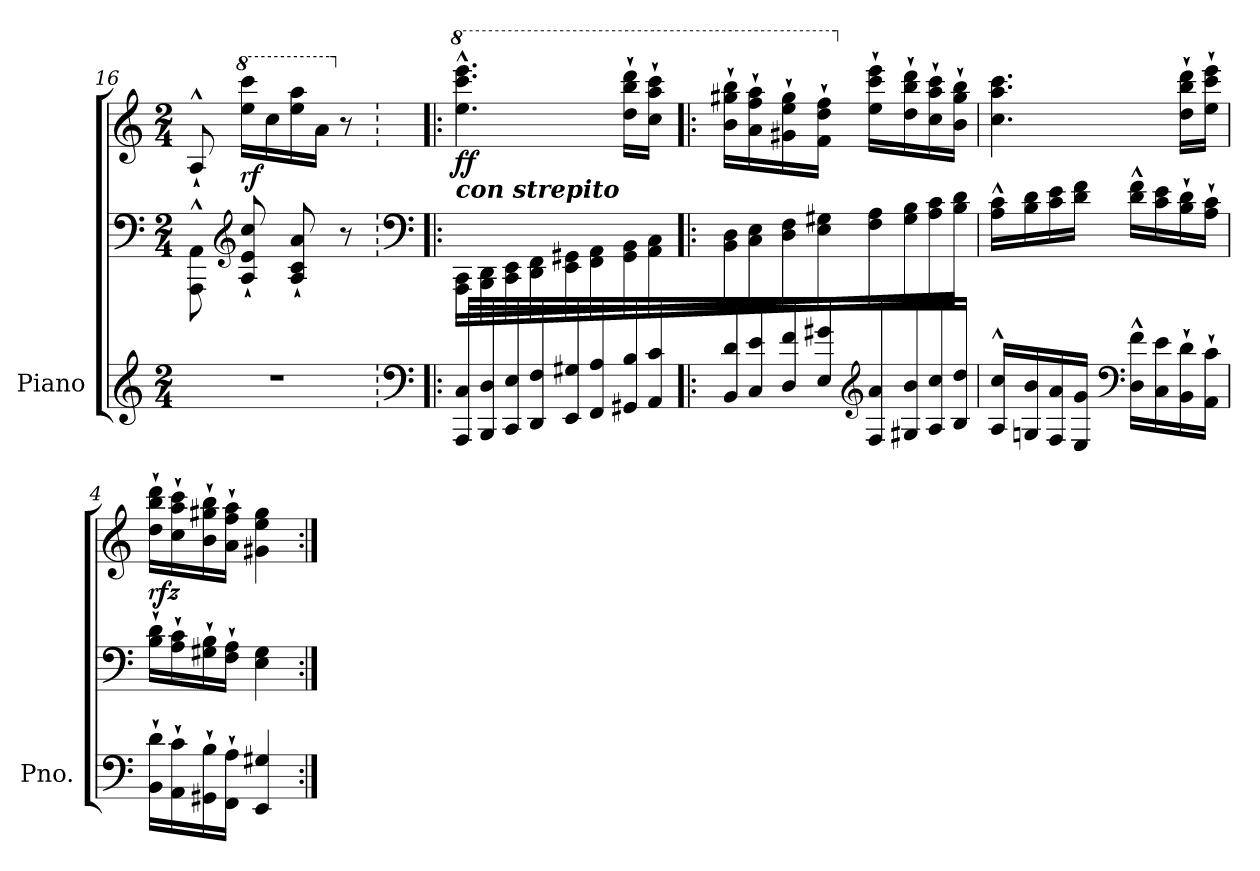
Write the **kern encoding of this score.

**kern	**kern	**kern	**dynam
*part1	*part1	*part1	*part1
*staff3	*staff2	*staff1	*staff1/2/3
*I"Piano	*	*	*
*I'Pno.	*	*	*
*clefG2	*clefF4	*clefG2	*
*k[]	*k[]	*k[]	*
*M2/4	*M2/4	*M2/4	*
=16	=16	=16	=16
2r	8AAA\^^ 8AA\^^	8A^^`/	.
*	*clefG2	*	*
*	*	*8va	*
!	!	!	!LO:DY:b
.	8A/` 8e/` 8cc/`	16eee\ 16cccc\LL	rf
.	.	16ccc\	.
.	8A/` 8c/` 8a/`	16eee\ 16aaa\	.
.	.	16aa\JJ	.
*	*	*X8va	*
.	8r	8r	.
!!LO:PB:g=z
=1|!:	=1|!:	=1|!:	=1|!:
*clefF4	*clefF4	*	*
*	*	*8va	*
!	!	!LO:TX:b:Bi:t=con strepito	!
!	!	!	!LO:DY:b
16AAA/ 16C/LL	16AAA\ 16CC\LL	4.eee\^^ 4.cccc\^^ 4.eeee\^^	ff
16BBB/ 16D/	16BBB\ 16DD\	.	.
16CC/ 16E/	16CC\ 16EE\	.	.
16DD/ 16F/	16DD\ 16FF\	.	.
16EE/ 16G#X/	16EE\ 16GG#X\	.	.
16FF/ 16A/	16FF\ 16AA\	.	.
16GG#X/ 16B/	16GG#\ 16BB\	16ddd\` 16bbb\` 16dddd\`LL	.
16AA/ 16c/	16AA\ 16C\	16ccc\` 16aaa\` 16cccc\`JJ	.
=2	=2	=2	=2
16BB/ 16d/	16BB\ 16D\	16bb\` 16ggg#X\` 16bbb\`LL	.
16C/ 16e/	16C\ 16E\	16aa\` 16fff\` 16aaa\`	.
16D/ 16f/	16D\ 16F\	16gg#X\` 16eee\` 16ggg#\`	.
16E/ 16g#X/	16E\ 16G#X\	16ff\` 16ddd\` 16fff\`JJ	.
*clefG2	*	*	*
*	*	*X8va	*
16F/ 16a/	16F\ 16A\	16ee\` 16ccc\` 16eee\`LL	.
16G#X/ 16b/	16G#\ 16B\	16dd\` 16bb\` 16ddd\`	.
16A/ 16cc/	16A\ 16c\	16cc\` 16aa\` 16ccc\`	.
16B/ 16dd/JJ	16B\ 16d\JJ	16b\` 16gg#\` 16bb\`JJ	.
=3	=3	=3	=3
16A/^^ 16cc/^^LL	16A\^^ 16c\^^LL	4.cc\ 4.aa\ 4.ccc\	.
16Gn/ 16b/	16B\ 16d\	.	.
16F/ 16a/	16c\ 16e\	.	.
16E/ 16g/JJ	16d\ 16f\JJ	.	.
*clefF4	*	*	*
16D\^^ 16f\^^LL	16d\^^ 16f\^^LL	.	.
16C\ 16e\	16c\ 16e\	.	.
16BB\` 16d\`	16B\` 16d\`	16dd\` 16bb\` 16ddd\`LL	.
16AA\` 16c\`JJ	16A\` 16c\`JJ	16ee\` 16ccc\` 16eee\`JJ	.
=4	=4	=4	=4
!	!	!	!LO:DY:b
16BB\` 16d\`LL	16B\` 16d\`LL	16dd\` 16bb\` 16ddd\`LL	rfz
16AA\` 16c\`	16A\` 16c\`	16cc\` 16aa\` 16ccc\`	.
16GG#X\` 16B\`	16G#X\` 16B\`	16b\` 16gg#X\` 16bb\`	.
16FF\` 16A\`JJ	16F\` 16A\`JJ	16a\` 16ff\` 16aa\`JJ	.
4EE/ 4G#X/	4E\ 4G#\	4g#X\ 4ee\ 4gg#\	.
=:|!	=:|!	=:|!	=:|!
*-	*-	*-	*-
